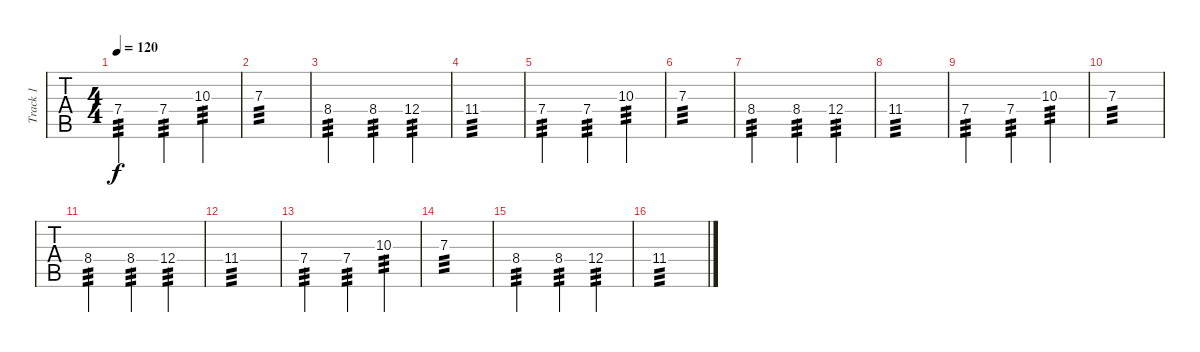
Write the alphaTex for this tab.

\track ("Track 1" "Track 1") {instrument distortionguitar}
\staff {tabs}
\tuning (D4 A3 F3 C3 G2 C2) {hide}
\ts (4 4)
\tempo 120
\clef g2
\ks c
7.4.2{tp 3 dy f} 7.4.4{tp 3} 10.3.4{tp 3} |
7.3.1{tp 3} |
8.4.2{tp 3} 8.4.4{tp 3} 12.4.4{tp 3} |
11.4.1{tp 3} |
7.4.2{tp 3} 7.4.4{tp 3} 10.3.4{tp 3} |
7.3.1{tp 3} |
8.4.2{tp 3} 8.4.4{tp 3} 12.4.4{tp 3} |
11.4.1{tp 3} |
7.4.2{tp 3} 7.4.4{tp 3} 10.3.4{tp 3} |
7.3.1{tp 3} |
8.4.2{tp 3} 8.4.4{tp 3} 12.4.4{tp 3} |
11.4.1{tp 3} |
7.4.2{tp 3} 7.4.4{tp 3} 10.3.4{tp 3} |
7.3.1{tp 3} |
8.4.2{tp 3} 8.4.4{tp 3} 12.4.4{tp 3} |
11.4.1{tp 3}
